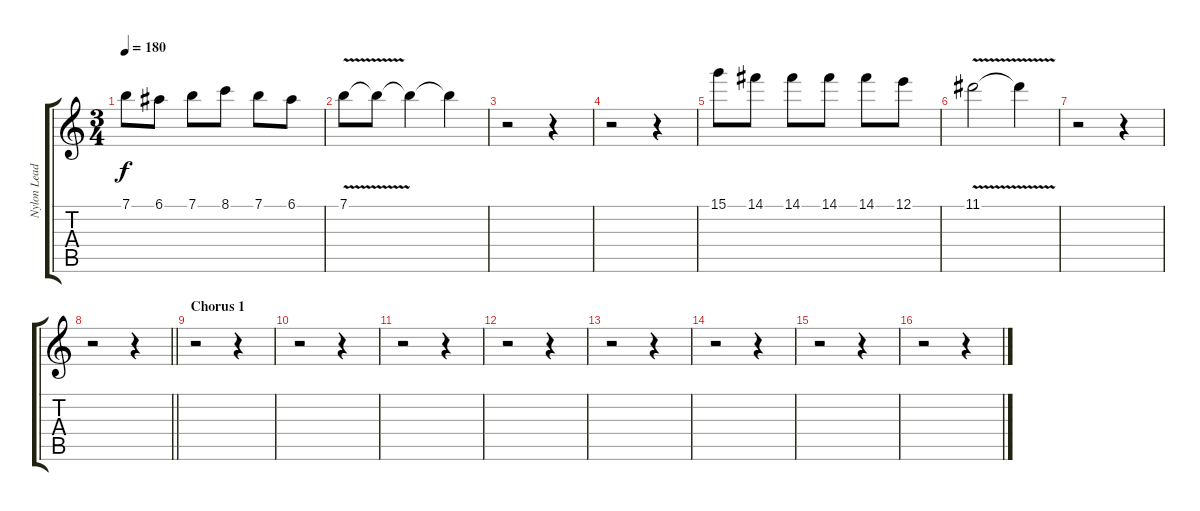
\track ("Nylon Lead" "Nylon Lead") {instrument acousticguitarnylon}
\staff {score tabs}
\tuning (E4 B3 G3 D3 A2 E2) {hide}
\ts (3 4)
\tempo 180
\clef g2
\ks c
7.1.8{dy f} 6.1.8 7.1.8 8.1.8 7.1.8 6.1.8 |
7.1{v}.8 7.1{t}.8 7.1{t}.4 7.1{t}.4 |
r.2 r.4 |
r.2 r.4 |
15.1.8 14.1.8 14.1.8 14.1.8 14.1.8 12.1.8 |
11.1{v}.2 11.1{t}.4 |
r.2 r.4 |
\barLineRight lightlight
r.2 r.4 |
\section ("" "Chorus 1")
r.2 r.4 |
r.2 r.4 |
r.2 r.4 |
r.2 r.4 |
r.2 r.4 |
r.2 r.4 |
r.2 r.4 |
r.2 r.4
